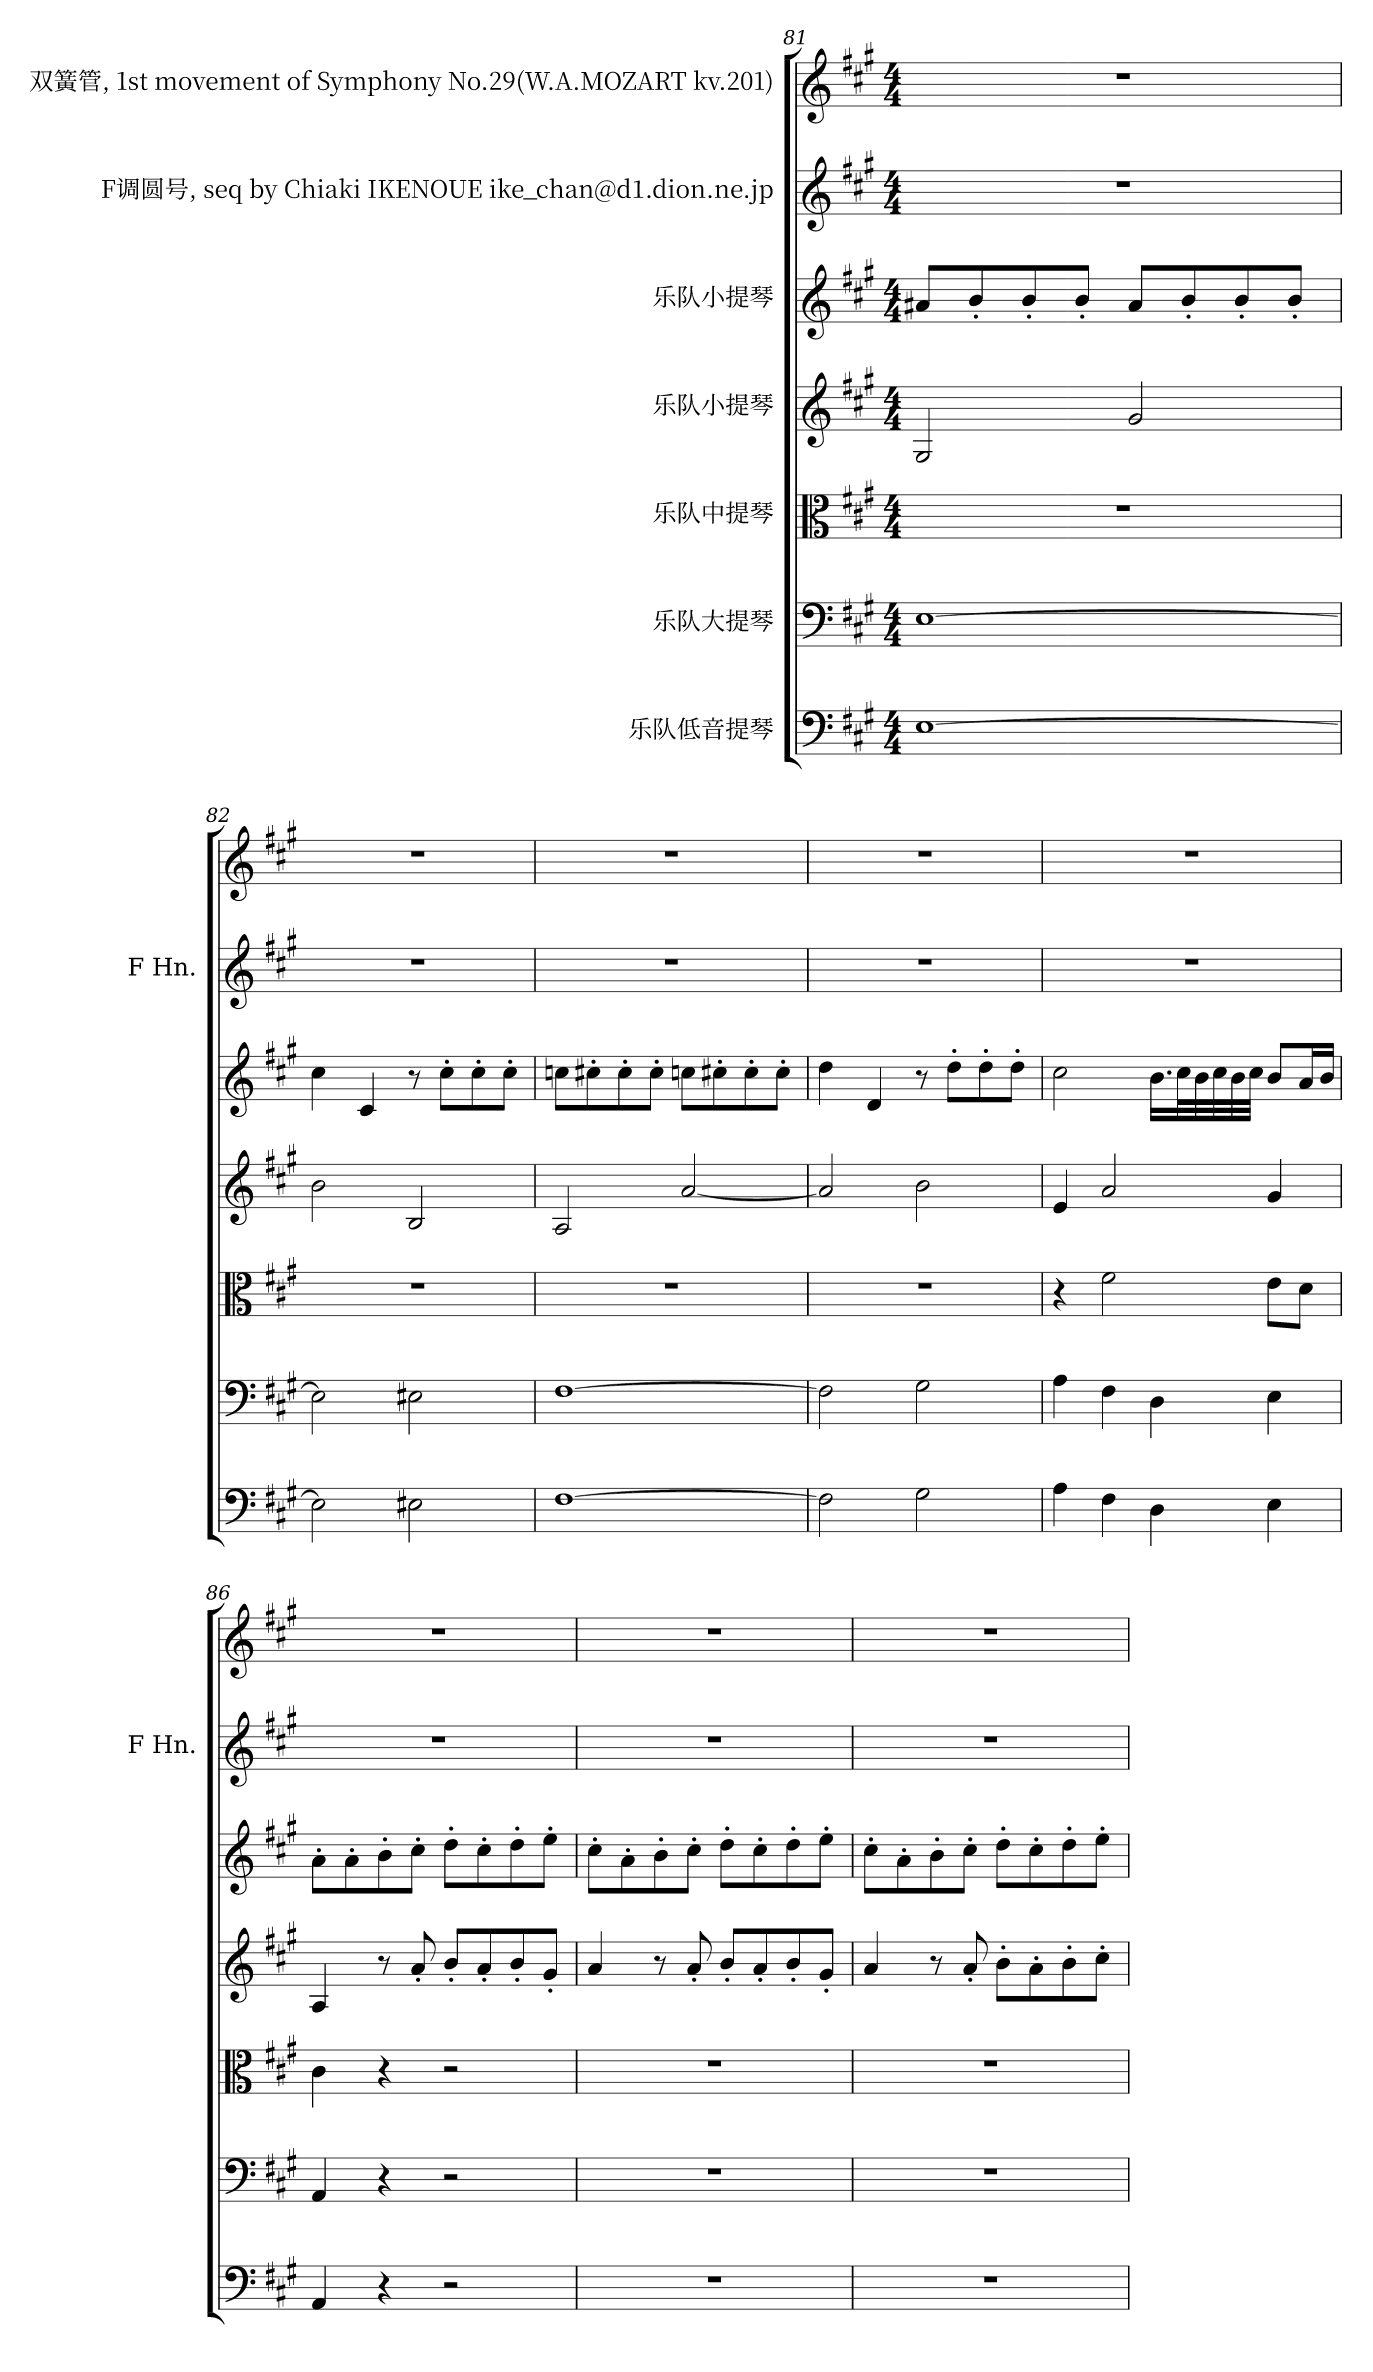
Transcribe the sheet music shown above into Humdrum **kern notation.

**kern	**kern	**kern	**kern	**kern	**kern	**kern
*part7	*part6	*part5	*part4	*part3	*part2	*part1
*staff7	*staff6	*staff5	*staff4	*staff3	*staff2	*staff1
*I"乐队低音提琴	*I"乐队大提琴	*I"乐队中提琴	*I"乐队小提琴	*I"乐队小提琴	*I"F调圆号, seq by Chiaki IKENOUE ike_chan@d1.dion.ne.jp	*I"双簧管, 1st movement of Symphony No.29(W.A.MOZART kv.201)
*	*	*	*	*	*I'F Hn.	*
!!LO:PB:g=z
*clefF4	*clefF4	*clefC3	*clefG2	*clefG2	*clefG2	*clefG2
*ITrd7c12	*	*	*	*	*ITrd4c7	*
*k[f#c#g#]	*k[f#c#g#]	*k[f#c#g#]	*k[f#c#g#]	*k[f#c#g#]	*k[f#c#]	*k[f#c#g#]
*M4/4	*M4/4	*M4/4	*M4/4	*M4/4	*M4/4	*M4/4
=81	=81	=81	=81	=81	=81	=81
[1EE	[1E	1r	2G#/	8a#X/L	1r	1r
.	.	.	.	8b'/	.	.
.	.	.	.	8b'/	.	.
.	.	.	.	8b'/J	.	.
.	.	.	2g#/	8a#/L	.	.
.	.	.	.	8b'/	.	.
.	.	.	.	8b'/	.	.
.	.	.	.	8b'/J	.	.
=82	=82	=82	=82	=82	=82	=82
2EE\]	2E\]	1r	2b\	4cc#\	1r	1r
.	.	.	.	4c#/	.	.
2EE#X\	2E#X\	.	2B/	8r	.	.
.	.	.	.	8cc#'\L	.	.
.	.	.	.	8cc#'\	.	.
.	.	.	.	8cc#'\J	.	.
=83	=83	=83	=83	=83	=83	=83
[1FF#	[1F#	1r	2A/	8ccn\L	1r	1r
.	.	.	.	8cc#X'\	.	.
.	.	.	.	8cc#'\	.	.
.	.	.	.	8cc#'\J	.	.
.	.	.	[2a/	8ccn\L	.	.
.	.	.	.	8cc#X'\	.	.
.	.	.	.	8cc#'\	.	.
.	.	.	.	8cc#'\J	.	.
=84	=84	=84	=84	=84	=84	=84
2FF#\]	2F#\]	1r	2a/]	4dd\	1r	1r
.	.	.	.	4d/	.	.
2GG#\	2G#\	.	2b\	8r	.	.
.	.	.	.	8dd'\L	.	.
.	.	.	.	8dd'\	.	.
.	.	.	.	8dd'\J	.	.
!!LO:PB:g=z
=85	=85	=85	=85	=85	=85	=85
4AA\	4A\	4r	4e/	2cc#\	1r	1r
4FF#\	4F#\	2f#\	2a/	.	.	.
4DD\	4D\	.	.	16.b\LL	.	.
.	.	.	.	32cc#\L	.	.
.	.	.	.	32b\	.	.
.	.	.	.	32cc#\	.	.
.	.	.	.	32b\	.	.
.	.	.	.	32cc#\JJJ	.	.
4EE\	4E\	8e\L	4g#/	8b/L	.	.
.	.	8d\J	.	16a/L	.	.
.	.	.	.	16b/JJ	.	.
=86	=86	=86	=86	=86	=86	=86
4AAA/	4AA/	4c#\	4A/	8a'\L	1r	1r
.	.	.	.	8a'\	.	.
4r	4r	4r	8r	8b'\	.	.
.	.	.	8a'/	8cc#'\J	.	.
2r	2r	2r	8b'/L	8dd'\L	.	.
.	.	.	8a'/	8cc#'\	.	.
.	.	.	8b'/	8dd'\	.	.
.	.	.	8g#'/J	8ee'\J	.	.
=87	=87	=87	=87	=87	=87	=87
1r	1r	1r	4a/	8cc#'\L	1r	1r
.	.	.	.	8a'\	.	.
.	.	.	8r	8b'\	.	.
.	.	.	8a'/	8cc#'\J	.	.
.	.	.	8b'/L	8dd'\L	.	.
.	.	.	8a'/	8cc#'\	.	.
.	.	.	8b'/	8dd'\	.	.
.	.	.	8g#'/J	8ee'\J	.	.
=88	=88	=88	=88	=88	=88	=88
1r	1r	1r	4a/	8cc#'\L	1r	1r
.	.	.	.	8a'\	.	.
.	.	.	8r	8b'\	.	.
.	.	.	8a'/	8cc#'\J	.	.
.	.	.	8b'\L	8dd'\L	.	.
.	.	.	8a'\	8cc#'\	.	.
.	.	.	8b'\	8dd'\	.	.
.	.	.	8cc#'\J	8ee'\J	.	.
=	=	=	=	=	=	=
*-	*-	*-	*-	*-	*-	*-
